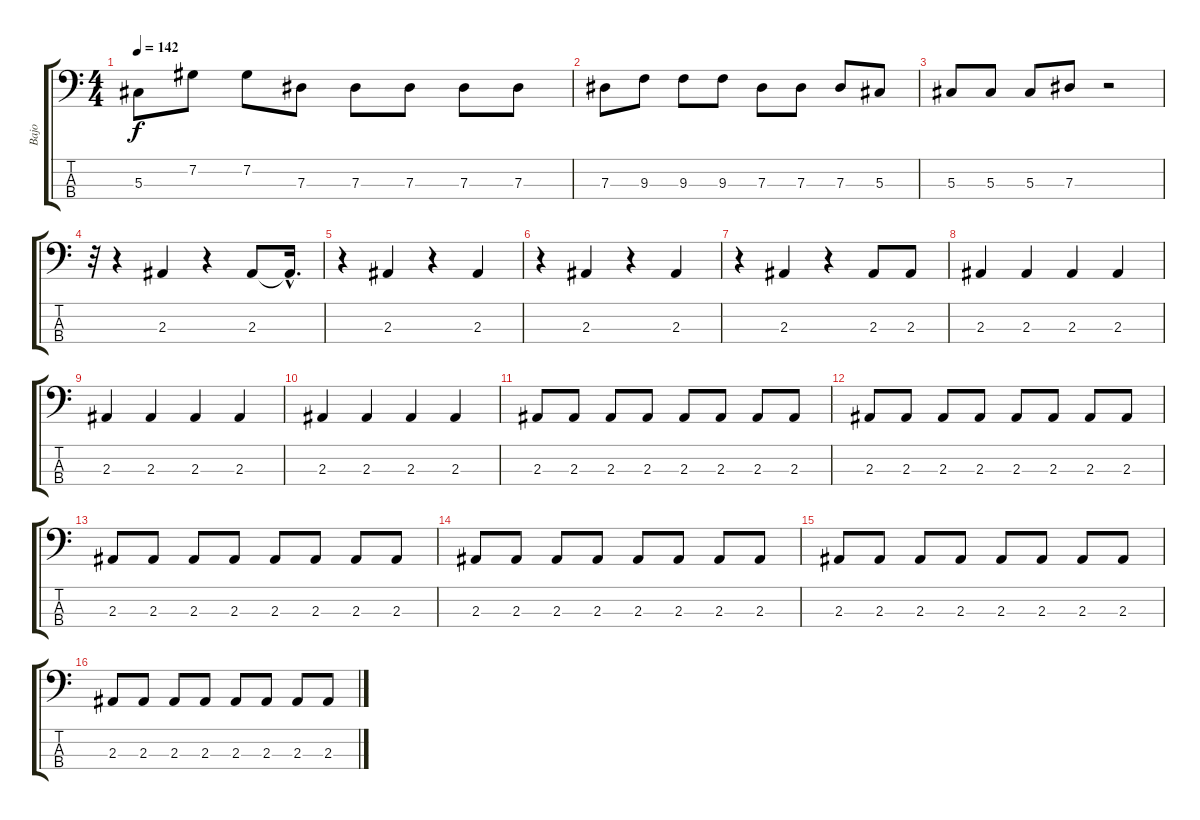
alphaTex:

\track ("Bajo" "Bajo") {instrument electricbassfinger}
\staff {score tabs}
\tuning (Gb2 Db2 Ab1 Eb1) {hide}
\ts (4 4)
\tempo 142
\clef f4
\ks c
5.3.8{dy f} 7.2.8 7.2.8 7.3.8 7.3.8 7.3.8 7.3.8 7.3.8 |
7.3.8 9.3.8 9.3.8 9.3.8 7.3.8 7.3.8 7.3.8 5.3.8 |
5.3.8 5.3.8 5.3.8 7.3.8 r.2 |
r.32 r.4 2.3.4 r.4 2.3.8 2.3{hac t}.16{d} |
r.4 2.3.4 r.4 2.3.4 |
r.4 2.3.4 r.4 2.3.4 |
r.4 2.3.4 r.4 2.3.8 2.3.8 |
2.3.4 2.3.4 2.3.4 2.3.4 |
2.3.4 2.3.4 2.3.4 2.3.4 |
2.3.4 2.3.4 2.3.4 2.3.4 |
2.3.8 2.3.8 2.3.8 2.3.8 2.3.8 2.3.8 2.3.8 2.3.8 |
2.3.8 2.3.8 2.3.8 2.3.8 2.3.8 2.3.8 2.3.8 2.3.8 |
2.3.8 2.3.8 2.3.8 2.3.8 2.3.8 2.3.8 2.3.8 2.3.8 |
2.3.8 2.3.8 2.3.8 2.3.8 2.3.8 2.3.8 2.3.8 2.3.8 |
2.3.8 2.3.8 2.3.8 2.3.8 2.3.8 2.3.8 2.3.8 2.3.8 |
2.3.8 2.3.8 2.3.8 2.3.8 2.3.8 2.3.8 2.3.8 2.3.8
